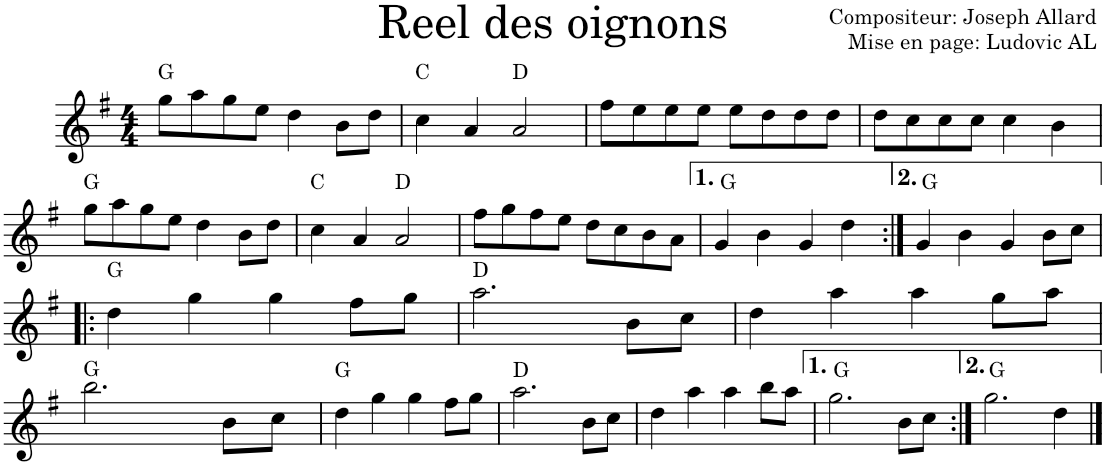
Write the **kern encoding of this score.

**kern	**harte
*part1	*part1
*staff1	*
*I"Violon	*
*I'Vln.	*
*clefG2	*
*k[f#]	*
*M4/4	*
=1	=1
8gg\L	G:maj
8aa\	.
8gg\	.
8ee\J	.
4dd\	.
8b\L	.
8dd\J	.
=2	=2
4cc\	C:maj
4a/	.
2a/	D:maj
=3	=3
8ff#\L	.
8ee\	.
8ee\	.
8ee\J	.
8ee\L	.
8dd\	.
8dd\	.
8dd\J	.
=4	=4
8dd\L	.
8cc\	.
8cc\	.
8cc\J	.
4cc\	.
4b\	.
!!LO:LB:g=z
=5	=5
8gg\L	G:maj
8aa\	.
8gg\	.
8ee\J	.
4dd\	.
8b\L	.
8dd\J	.
=6	=6
4cc\	C:maj
4a/	.
2a/	D:maj
=7	=7
8ff#\L	.
8gg\	.
8ff#\	.
8ee\J	.
8dd\L	.
8cc\	.
8b\	.
8a\J	.
=8	=8
4g/	G:maj
4b\	.
4g/	.
4dd\	.
=9:|!	=9:|!
4g/	G:maj
4b\	.
4g/	.
8b\L	.
8cc\J	.
!!LO:LB:g=z
=10!|:	=10!|:
4dd\	G:maj
4gg\	.
4gg\	.
8ff#\L	.
8gg\J	.
=11	=11
2.aa\	D:maj
8b\L	.
8cc\J	.
=12	=12
4dd\	.
4aa\	.
4aa\	.
8gg\L	.
8aa\J	.
!!LO:LB:g=z
=13	=13
2.bb\	G:maj
8b\L	.
8cc\J	.
=14	=14
4dd\	G:maj
4gg\	.
4gg\	.
8ff#\L	.
8gg\J	.
=15	=15
2.aa\	D:maj
8b\L	.
8cc\J	.
=16	=16
4dd\	.
4aa\	.
4aa\	.
8bb\L	.
8aa\J	.
=17	=17
2.gg\	G:maj
8b\L	.
8cc\J	.
=18:|!	=18:|!
2.gg\	G:maj
4dd\	.
==	==
*-	*-
